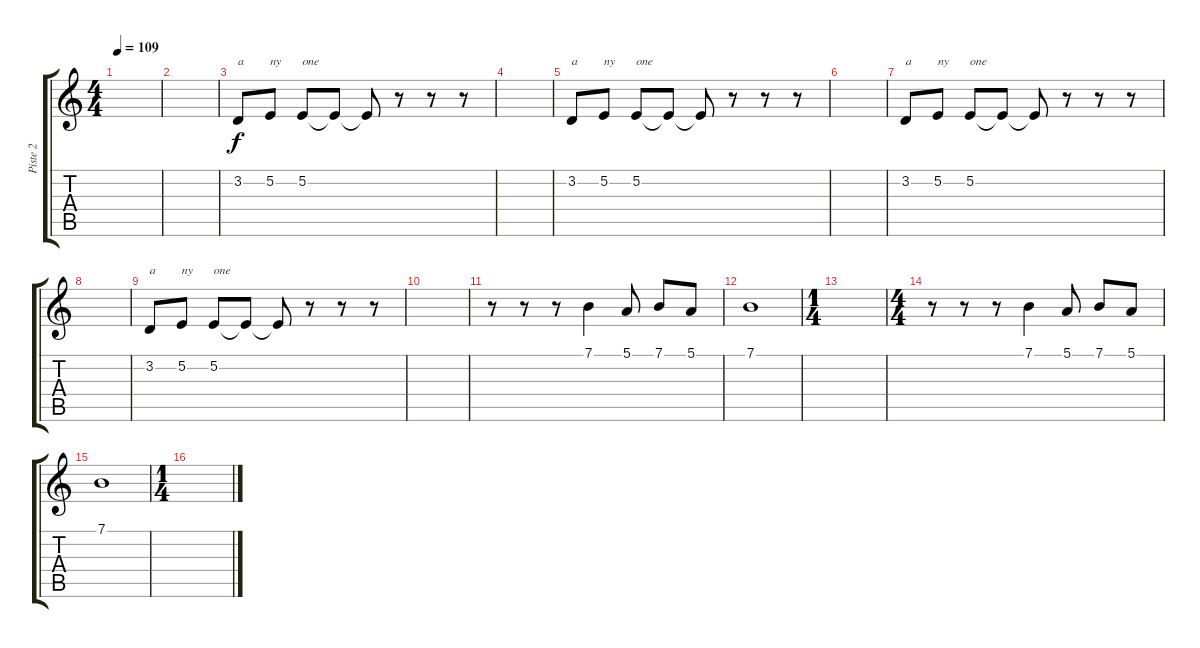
\track ("Piste 2" "Piste 2") {instrument synthvoice}
\staff {score tabs}
\tuning (E4 B3 G3 D3 A2 E2) {hide}
\ts (4 4)
\tempo 109
\clef g2
\ks c
|
|
3.2.8{txt "a"} 5.2.8{txt "ny"} 5.2.8{txt "one"} 5.2{t}.8 5.2{t}.8 r.8 r.8 r.8 |
|
3.2.8{txt "a"} 5.2.8{txt "ny"} 5.2.8{txt "one"} 5.2{t}.8 5.2{t}.8 r.8 r.8 r.8 |
|
3.2.8{txt "a"} 5.2.8{txt "ny"} 5.2.8{txt "one"} 5.2{t}.8 5.2{t}.8 r.8 r.8 r.8 |
|
3.2.8{txt "a"} 5.2.8{txt "ny"} 5.2.8{txt "one"} 5.2{t}.8 5.2{t}.8 r.8 r.8 r.8 |
|
r.8 r.8 r.8 7.1.4 5.1.8 7.1.8 5.1.8 |
7.1.1 |
\ts (1 4)
|
\ts (4 4)
r.8 r.8 r.8 7.1.4 5.1.8 7.1.8 5.1.8 |
7.1.1 |
\ts (1 4)
